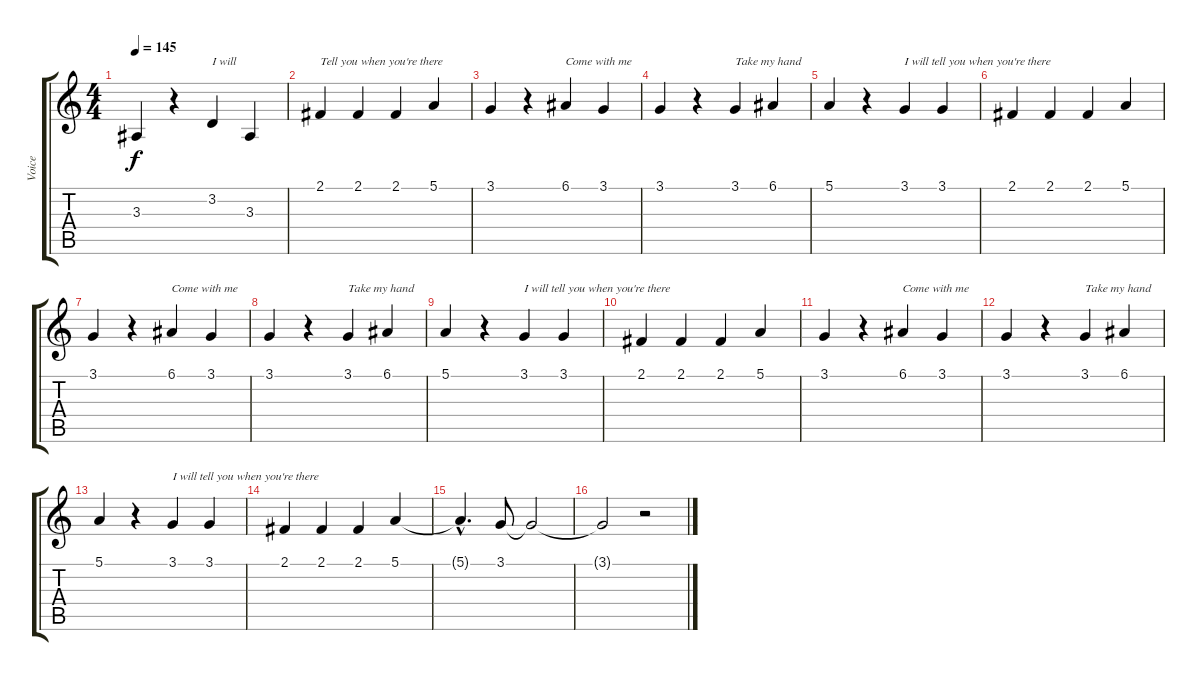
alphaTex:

\track ("Voice" "Voice") {instrument altosax}
\staff {score tabs}
\tuning (E4 B3 G3 D3 A2 E2) {hide}
\ts (4 4)
\tempo 145
\clef g2
\ks c
3.3.4{dy f} r.4 3.2.4{txt "I will"} 3.3.4 |
2.1.4{txt "Tell you when you're there"} 2.1.4 2.1.4 5.1.4 |
3.1.4 r.4 6.1.4{txt "Come with me"} 3.1.4 |
3.1.4 r.4 3.1.4{txt "Take my hand"} 6.1.4 |
5.1.4 r.4 3.1.4{txt "I will tell you when you're there"} 3.1.4 |
2.1.4 2.1.4 2.1.4 5.1.4 |
3.1.4 r.4 6.1.4{txt "Come with me"} 3.1.4 |
3.1.4 r.4 3.1.4{txt "Take my hand"} 6.1.4 |
5.1.4 r.4 3.1.4{txt "I will tell you when you're there"} 3.1.4 |
2.1.4 2.1.4 2.1.4 5.1.4 |
3.1.4 r.4 6.1.4{txt "Come with me"} 3.1.4 |
3.1.4 r.4 3.1.4{txt "Take my hand"} 6.1.4 |
5.1.4 r.4 3.1.4{txt "I will tell you when you're there"} 3.1.4 |
2.1.4 2.1.4 2.1.4 5.1.4 |
5.1{hac t}.4{d} 3.1.8 3.1{t}.2 |
3.1{t}.2 r.2
